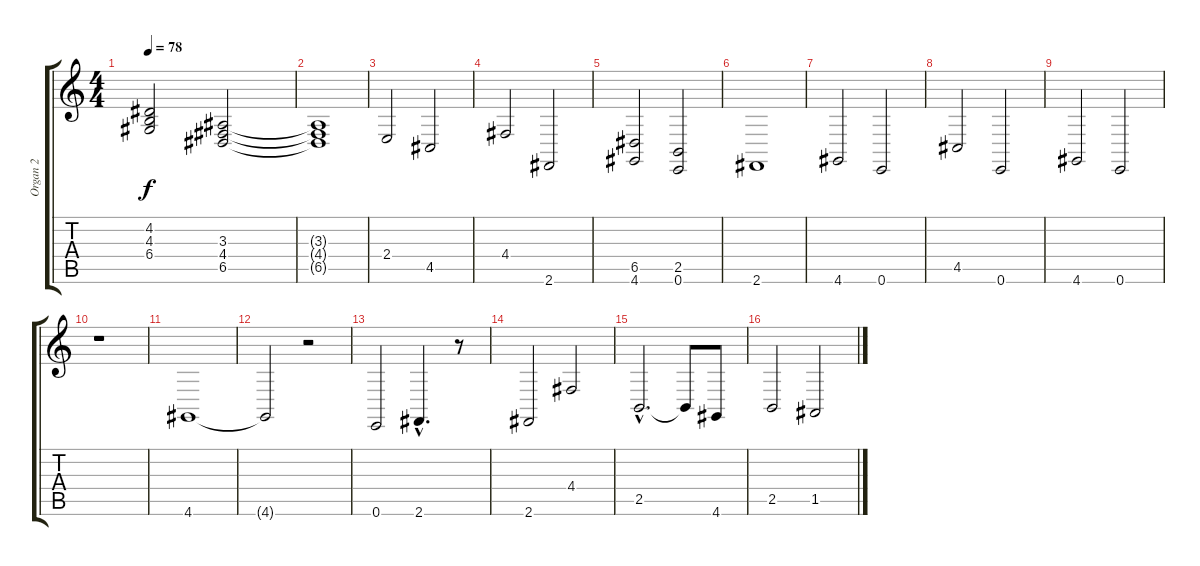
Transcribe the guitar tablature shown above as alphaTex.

\track ("Organ 2" "Organ 2") {instrument reedorgan}
\staff {score tabs}
\tuning (E4 B3 G3 D3 A2 E2) {hide}
\ts (4 4)
\tempo 78
\clef g2
\ks c
(4.2 4.3 6.4).2{dy f} (3.3 4.4 6.5).2 |
(3.3{t} 4.4{t} 6.5{t}).1 |
2.4.2 4.5.2 |
4.4.2 2.6.2 |
(6.5 4.6).2 (2.5 0.6).2 |
2.6.1 |
4.6.2 0.6.2 |
4.5.2 0.6.2 |
4.6.2 0.6.2 |
r.1 |
4.6.1 |
4.6{t}.2 r.2 |
0.6.2 2.6{hac}.4{d} r.8 |
2.6.2 4.4.2 |
2.5{hac}.2{d} 2.5{t}.8 4.6.8 |
2.5.2 1.5.2
